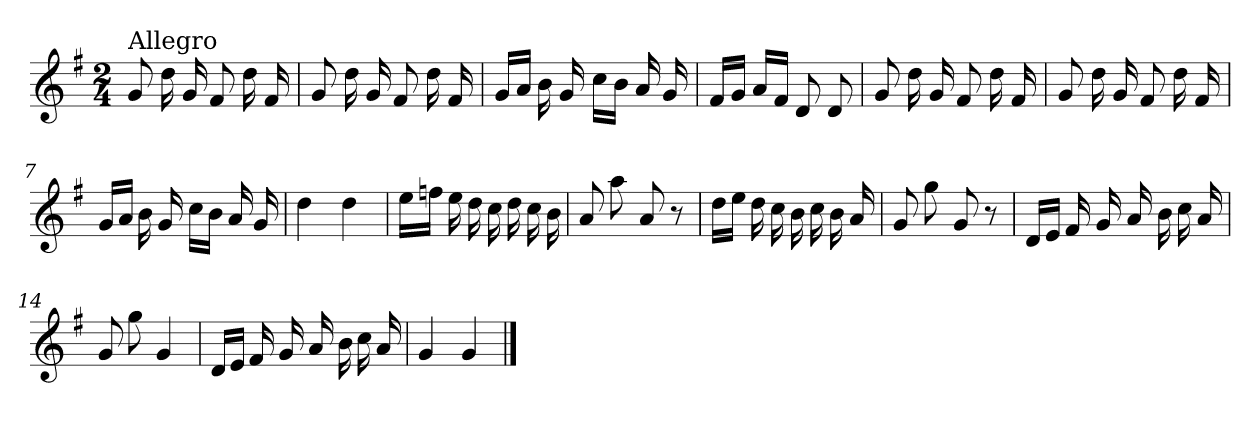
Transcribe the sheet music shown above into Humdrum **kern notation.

**kern
*part1
*staff1
*clefG2
*k[f#]
*G:
*M2/4
=1
!LO:TX:a:t=Allegro
8g/
16dd\
16g/
8f#/
16dd\
16f#/
=2
8g/
16dd\
16g/
8f#/
16dd\
16f#/
=3
16g/LL
16a/JJ
16b\
16g/
16cc\LL
16b\JJ
16a/
16g/
=4
16f#/LL
16g/JJ
16a/LL
16f#/JJ
8d/
8d/
=5
8g/
16dd\
16g/
8f#/
16dd\
16f#/
!!LO:LB:g=z
=6
8g/
16dd\
16g/
8f#/
16dd\
16f#/
=7
16g/LL
16a/JJ
16b\
16g/
16cc\LL
16b\JJ
16a/
16g/
=8
4dd\
4dd\
=9
16ee\LL
16ffn\JJ
16ee\
16dd\
16cc\
16dd\
16cc\
16b\
=10
8a/
8aa\
8a/
8r
=11
16dd\LL
16ee\JJ
16dd\
16cc\
16b\
16cc\
16b\
16a/
!!LO:LB:g=z
=12
8g/
8gg\
8g/
8r
=13
16d/LL
16e/JJ
16f#/
16g/
16a/
16b\
16cc\
16a/
=14
8g/
8gg\
4g/
=15
16d/LL
16e/JJ
16f#/
16g/
16a/
16b\
16cc\
16a/
=16
4g/
4g/
==
*-
